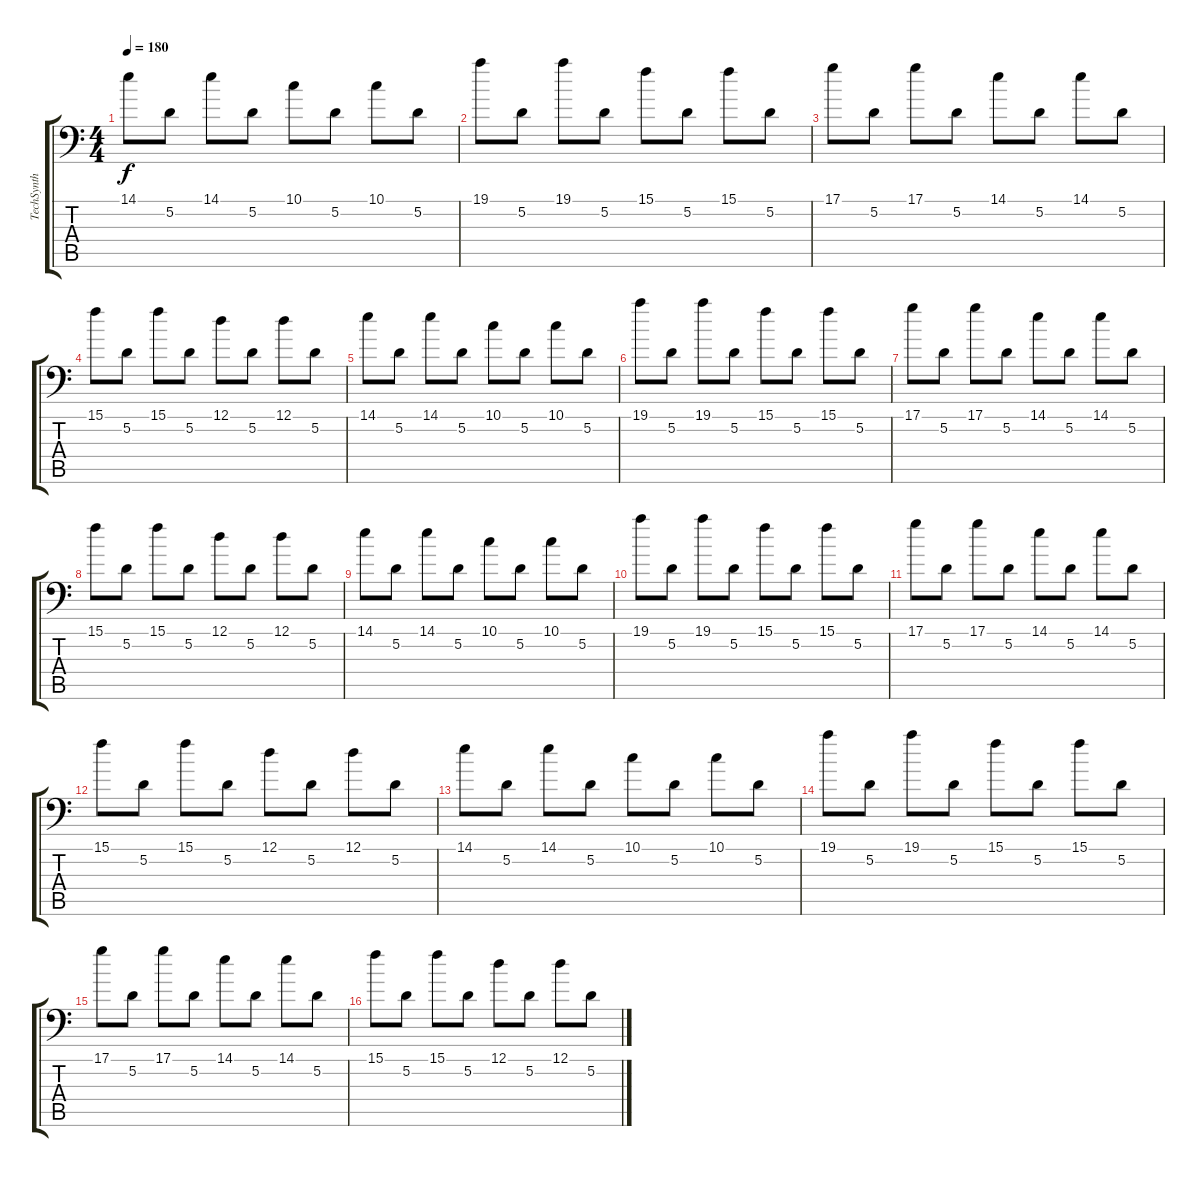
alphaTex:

\track ("TechSynth" "TechSynth") {instrument lead1square}
\staff {score tabs}
\tuning (D4 A3 F3 G2 D2 A1) {hide}
\ts (4 4)
\tempo 180
\clef f4
\ks c
14.1.8{dy f} 5.2.8 14.1.8 5.2.8 10.1.8 5.2.8 10.1.8 5.2.8 |
19.1.8 5.2.8 19.1.8 5.2.8 15.1.8 5.2.8 15.1.8 5.2.8 |
17.1.8 5.2.8 17.1.8 5.2.8 14.1.8 5.2.8 14.1.8 5.2.8 |
15.1.8 5.2.8 15.1.8 5.2.8 12.1.8 5.2.8 12.1.8 5.2.8 |
14.1.8 5.2.8 14.1.8 5.2.8 10.1.8 5.2.8 10.1.8 5.2.8 |
19.1.8 5.2.8 19.1.8 5.2.8 15.1.8 5.2.8 15.1.8 5.2.8 |
17.1.8 5.2.8 17.1.8 5.2.8 14.1.8 5.2.8 14.1.8 5.2.8 |
15.1.8 5.2.8 15.1.8 5.2.8 12.1.8 5.2.8 12.1.8 5.2.8 |
14.1.8 5.2.8 14.1.8 5.2.8 10.1.8 5.2.8 10.1.8 5.2.8 |
19.1.8 5.2.8 19.1.8 5.2.8 15.1.8 5.2.8 15.1.8 5.2.8 |
17.1.8 5.2.8 17.1.8 5.2.8 14.1.8 5.2.8 14.1.8 5.2.8 |
15.1.8 5.2.8 15.1.8 5.2.8 12.1.8 5.2.8 12.1.8 5.2.8 |
14.1.8 5.2.8 14.1.8 5.2.8 10.1.8 5.2.8 10.1.8 5.2.8 |
19.1.8 5.2.8 19.1.8 5.2.8 15.1.8 5.2.8 15.1.8 5.2.8 |
17.1.8 5.2.8 17.1.8 5.2.8 14.1.8 5.2.8 14.1.8 5.2.8 |
15.1.8 5.2.8 15.1.8 5.2.8 12.1.8 5.2.8 12.1.8 5.2.8
